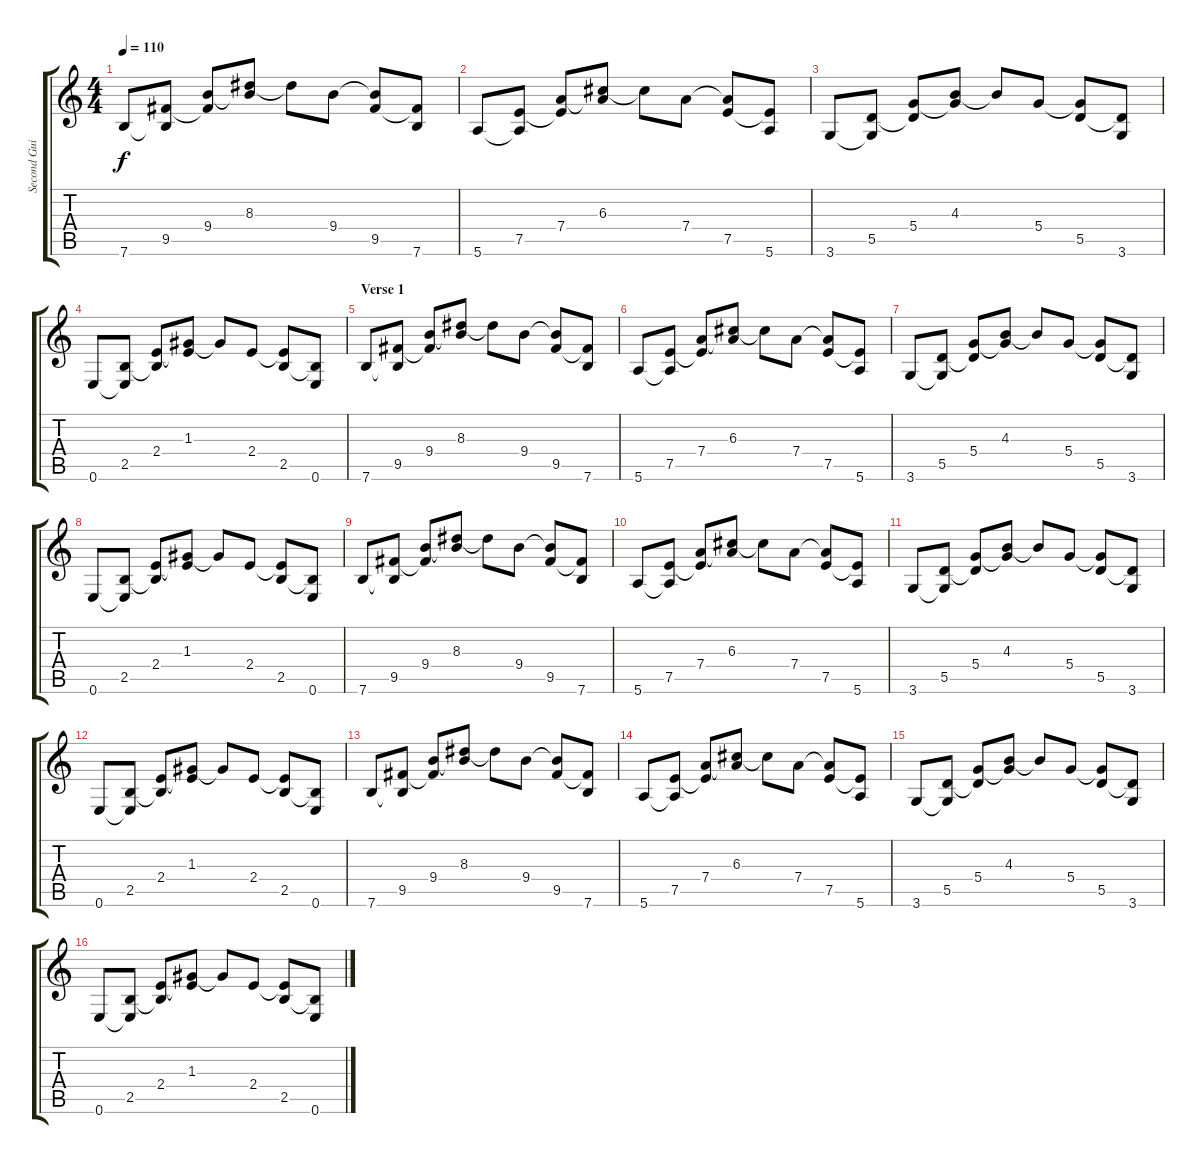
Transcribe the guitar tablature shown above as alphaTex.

\track ("Second Guitar / Gustaf" "Second Gui") {instrument electricguitarclean}
\staff {score tabs}
\tuning (E4 B3 G3 D3 A2 E2) {hide}
\ts (4 4)
\tempo 110
\clef g2
\ks c
7.6.8{dy f instrument electricguitarclean} (9.5 7.6{t}).8 (9.4 9.5{t}).8 (8.3 9.4{t}).8 8.3{t}.8 9.4.8 (9.4{t} 9.5).8 (9.5{t} 7.6).8 |
5.6.8 (7.5 5.6{t}).8 (7.4 7.5{t}).8 (6.3 7.4{t}).8 6.3{t}.8 7.4.8 (7.4{t} 7.5).8 (7.5{t} 5.6).8 |
3.6.8 (5.5 3.6{t}).8 (5.4 5.5{t}).8 (4.3 5.4{t}).8 4.3{t}.8 5.4.8 (5.4{t} 5.5).8 (5.5{t} 3.6).8 |
0.6.8 (2.5 0.6{t}).8 (2.4 2.5{t}).8 (1.3 2.4{t}).8 1.3{t}.8 2.4.8 (2.4{t} 2.5).8 (2.5{t} 0.6).8 |
\section ("" "Verse 1")
7.6.8 (9.5 7.6{t}).8 (9.4 9.5{t}).8 (8.3 9.4{t}).8 8.3{t}.8 9.4.8 (9.4{t} 9.5).8 (9.5{t} 7.6).8 |
5.6.8 (7.5 5.6{t}).8 (7.4 7.5{t}).8 (6.3 7.4{t}).8 6.3{t}.8 7.4.8 (7.4{t} 7.5).8 (7.5{t} 5.6).8 |
3.6.8 (5.5 3.6{t}).8 (5.4 5.5{t}).8 (4.3 5.4{t}).8 4.3{t}.8 5.4.8 (5.4{t} 5.5).8 (5.5{t} 3.6).8 |
0.6.8 (2.5 0.6{t}).8 (2.4 2.5{t}).8 (1.3 2.4{t}).8 1.3{t}.8 2.4.8 (2.4{t} 2.5).8 (2.5{t} 0.6).8 |
7.6.8 (9.5 7.6{t}).8 (9.4 9.5{t}).8 (8.3 9.4{t}).8 8.3{t}.8 9.4.8 (9.4{t} 9.5).8 (9.5{t} 7.6).8 |
5.6.8 (7.5 5.6{t}).8 (7.4 7.5{t}).8 (6.3 7.4{t}).8 6.3{t}.8 7.4.8 (7.4{t} 7.5).8 (7.5{t} 5.6).8 |
3.6.8 (5.5 3.6{t}).8 (5.4 5.5{t}).8 (4.3 5.4{t}).8 4.3{t}.8 5.4.8 (5.4{t} 5.5).8 (5.5{t} 3.6).8 |
0.6.8 (2.5 0.6{t}).8 (2.4 2.5{t}).8 (1.3 2.4{t}).8 1.3{t}.8 2.4.8 (2.4{t} 2.5).8 (2.5{t} 0.6).8 |
7.6.8 (9.5 7.6{t}).8 (9.4 9.5{t}).8 (8.3 9.4{t}).8 8.3{t}.8 9.4.8 (9.4{t} 9.5).8 (9.5{t} 7.6).8 |
5.6.8 (7.5 5.6{t}).8 (7.4 7.5{t}).8 (6.3 7.4{t}).8 6.3{t}.8 7.4.8 (7.4{t} 7.5).8 (7.5{t} 5.6).8 |
3.6.8 (5.5 3.6{t}).8 (5.4 5.5{t}).8 (4.3 5.4{t}).8 4.3{t}.8 5.4.8 (5.4{t} 5.5).8 (5.5{t} 3.6).8 |
0.6.8 (2.5 0.6{t}).8 (2.4 2.5{t}).8 (1.3 2.4{t}).8 1.3{t}.8 2.4.8 (2.4{t} 2.5).8 (2.5{t} 0.6).8
